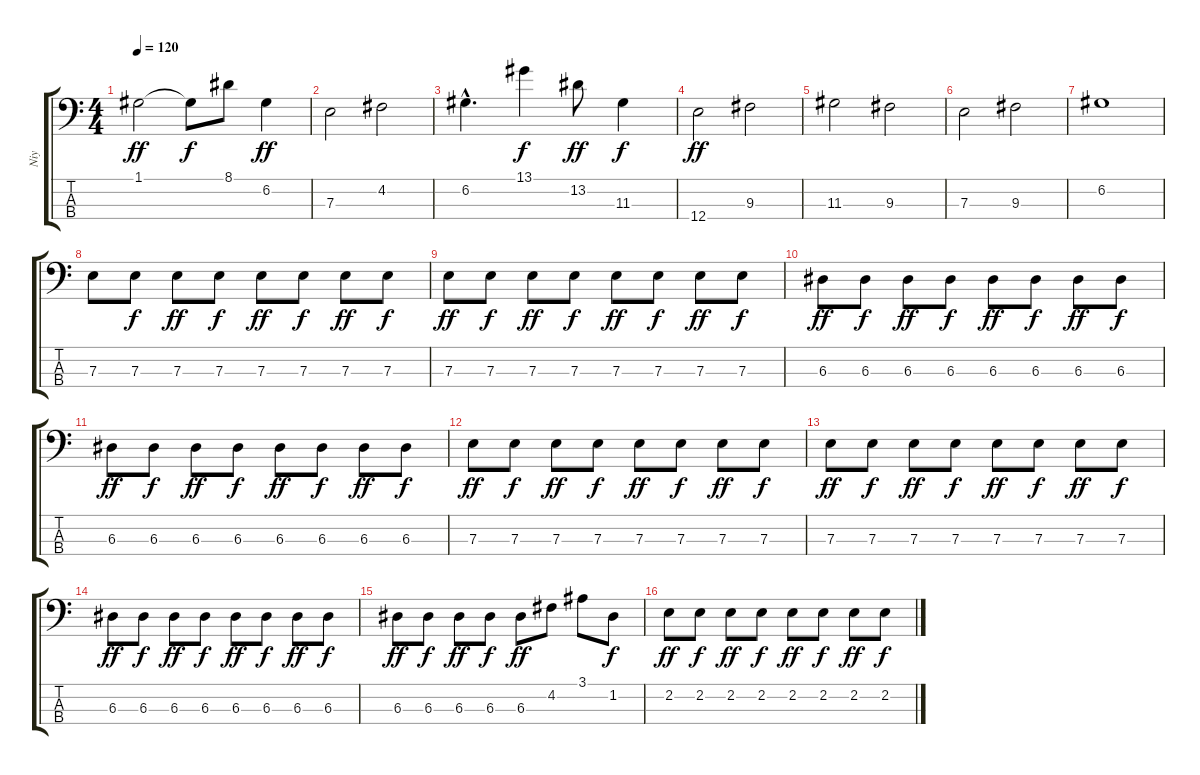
\track ("Niy" "Niy") {instrument electricbassfinger}
\staff {score tabs}
\tuning (G2 D2 A1 E1) {hide}
\ts (4 4)
\tempo 120
\clef f4
\ks c
1.1.2{dy ff} 1.1{t}.8{dy f} 8.1.8 6.2.4{dy ff} |
7.3.2 4.2.2 |
6.2{hac}.4{d} 13.1.4{dy f} 13.2.8{dy ff} 11.3.4{dy f} |
12.4.2{dy ff} 9.3.2 |
11.3.2 9.3.2 |
7.3.2 9.3.2 |
6.2.1 |
7.3.8 7.3.8{dy f} 7.3.8{dy ff} 7.3.8{dy f} 7.3.8{dy ff} 7.3.8{dy f} 7.3.8{dy ff} 7.3.8{dy f} |
7.3.8{dy ff} 7.3.8{dy f} 7.3.8{dy ff} 7.3.8{dy f} 7.3.8{dy ff} 7.3.8{dy f} 7.3.8{dy ff} 7.3.8{dy f} |
6.3.8{dy ff} 6.3.8{dy f} 6.3.8{dy ff} 6.3.8{dy f} 6.3.8{dy ff} 6.3.8{dy f} 6.3.8{dy ff} 6.3.8{dy f} |
6.3.8{dy ff} 6.3.8{dy f} 6.3.8{dy ff} 6.3.8{dy f} 6.3.8{dy ff} 6.3.8{dy f} 6.3.8{dy ff} 6.3.8{dy f} |
7.3.8{dy ff} 7.3.8{dy f} 7.3.8{dy ff} 7.3.8{dy f} 7.3.8{dy ff} 7.3.8{dy f} 7.3.8{dy ff} 7.3.8{dy f} |
7.3.8{dy ff} 7.3.8{dy f} 7.3.8{dy ff} 7.3.8{dy f} 7.3.8{dy ff} 7.3.8{dy f} 7.3.8{dy ff} 7.3.8{dy f} |
6.3.8{dy ff} 6.3.8{dy f} 6.3.8{dy ff} 6.3.8{dy f} 6.3.8{dy ff} 6.3.8{dy f} 6.3.8{dy ff} 6.3.8{dy f} |
6.3.8{dy ff} 6.3.8{dy f} 6.3.8{dy ff} 6.3.8{dy f} 6.3.8{dy ff} 4.2.8 3.1.8 1.2.8{dy f} |
2.2.8{dy ff} 2.2.8{dy f} 2.2.8{dy ff} 2.2.8{dy f} 2.2.8{dy ff} 2.2.8{dy f} 2.2.8{dy ff} 2.2.8{dy f}
